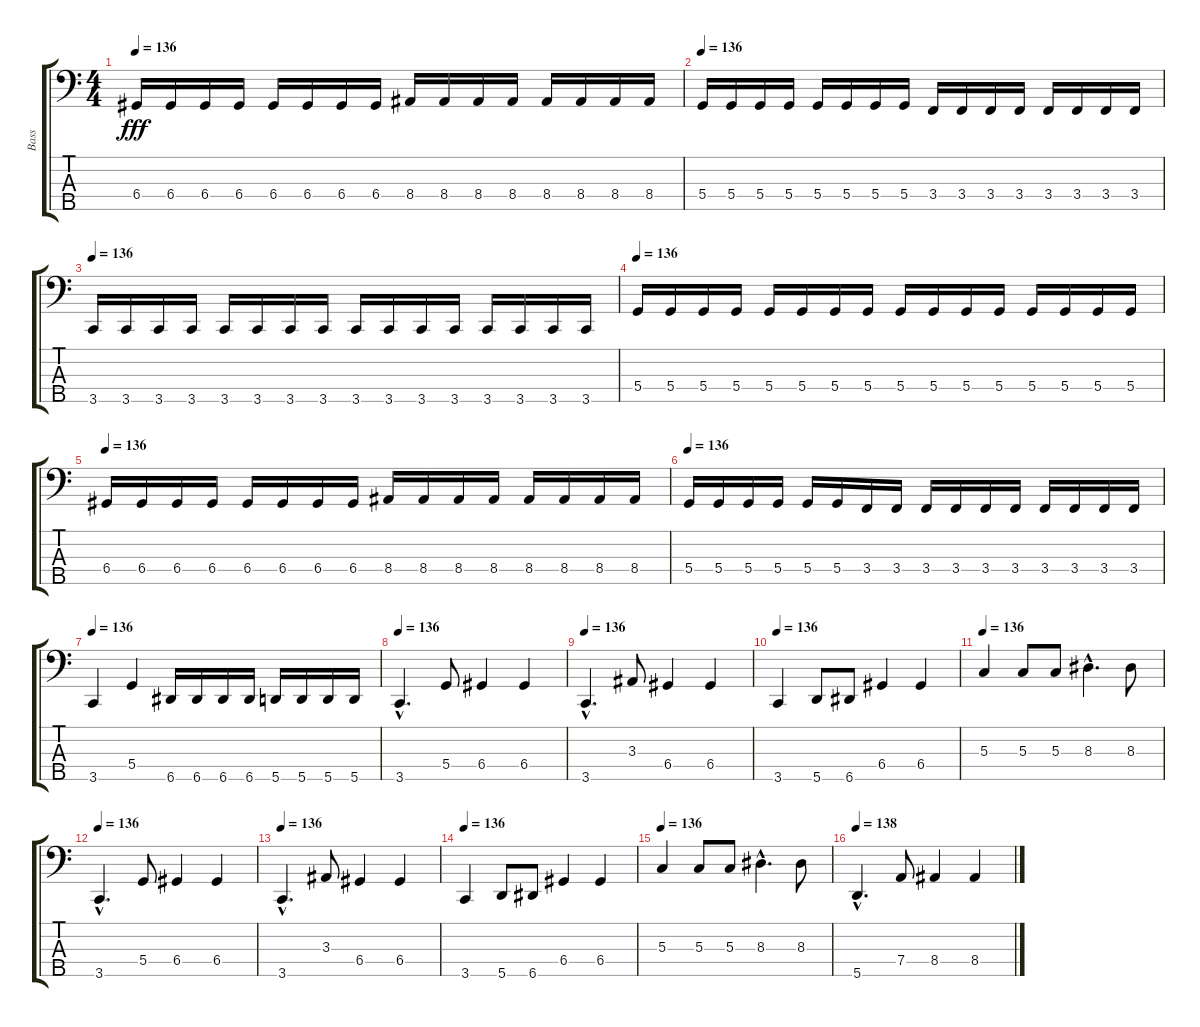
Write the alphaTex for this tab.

\track ("Bass" "Bass") {instrument electricbassfinger}
\staff {score tabs}
\tuning (F2 C2 G1 D1 A0) {hide}
\ts (4 4)
\tempo 136
\clef f4
\ks c
6.4.16{dy fff} 6.4.16 6.4.16 6.4.16 6.4.16 6.4.16 6.4.16 6.4.16 8.4.16 8.4.16 8.4.16 8.4.16 8.4.16 8.4.16 8.4.16 8.4.16 |
\tempo 136
5.4.16 5.4.16 5.4.16 5.4.16 5.4.16 5.4.16 5.4.16 5.4.16 3.4.16 3.4.16 3.4.16 3.4.16 3.4.16 3.4.16 3.4.16 3.4.16 |
\tempo 136
3.5.16 3.5.16 3.5.16 3.5.16 3.5.16 3.5.16 3.5.16 3.5.16 3.5.16 3.5.16 3.5.16 3.5.16 3.5.16 3.5.16 3.5.16 3.5.16 |
\tempo 136
5.4.16 5.4.16 5.4.16 5.4.16 5.4.16 5.4.16 5.4.16 5.4.16 5.4.16 5.4.16 5.4.16 5.4.16 5.4.16 5.4.16 5.4.16 5.4.16 |
\tempo 136
6.4.16 6.4.16 6.4.16 6.4.16 6.4.16 6.4.16 6.4.16 6.4.16 8.4.16 8.4.16 8.4.16 8.4.16 8.4.16 8.4.16 8.4.16 8.4.16 |
\tempo 136
5.4.16 5.4.16 5.4.16 5.4.16 5.4.16 5.4.16 3.4.16 3.4.16 3.4.16 3.4.16 3.4.16 3.4.16 3.4.16 3.4.16 3.4.16 3.4.16 |
\tempo 136
3.5.4 5.4.4 6.5.16 6.5.16 6.5.16 6.5.16 5.5.16 5.5.16 5.5.16 5.5.16 |
\tempo 136
3.5{hac}.4{d} 5.4.8 6.4.4 6.4.4 |
\tempo 136
3.5{hac}.4{d} 3.3.8 6.4.4 6.4.4 |
\tempo 136
3.5.4 5.5.8 6.5.8 6.4.4 6.4.4 |
\tempo 136
5.3.4 5.3.8 5.3.8 8.3{hac}.4{d} 8.3.8 |
\tempo 136
3.5{hac}.4{d} 5.4.8 6.4.4 6.4.4 |
\tempo 136
3.5{hac}.4{d} 3.3.8 6.4.4 6.4.4 |
\tempo 136
3.5.4 5.5.8 6.5.8 6.4.4 6.4.4 |
\tempo 136
5.3.4 5.3.8 5.3.8 8.3{hac}.4{d} 8.3.8 |
\tempo 138
5.5{hac}.4{d} 7.4.8 8.4.4 8.4.4
